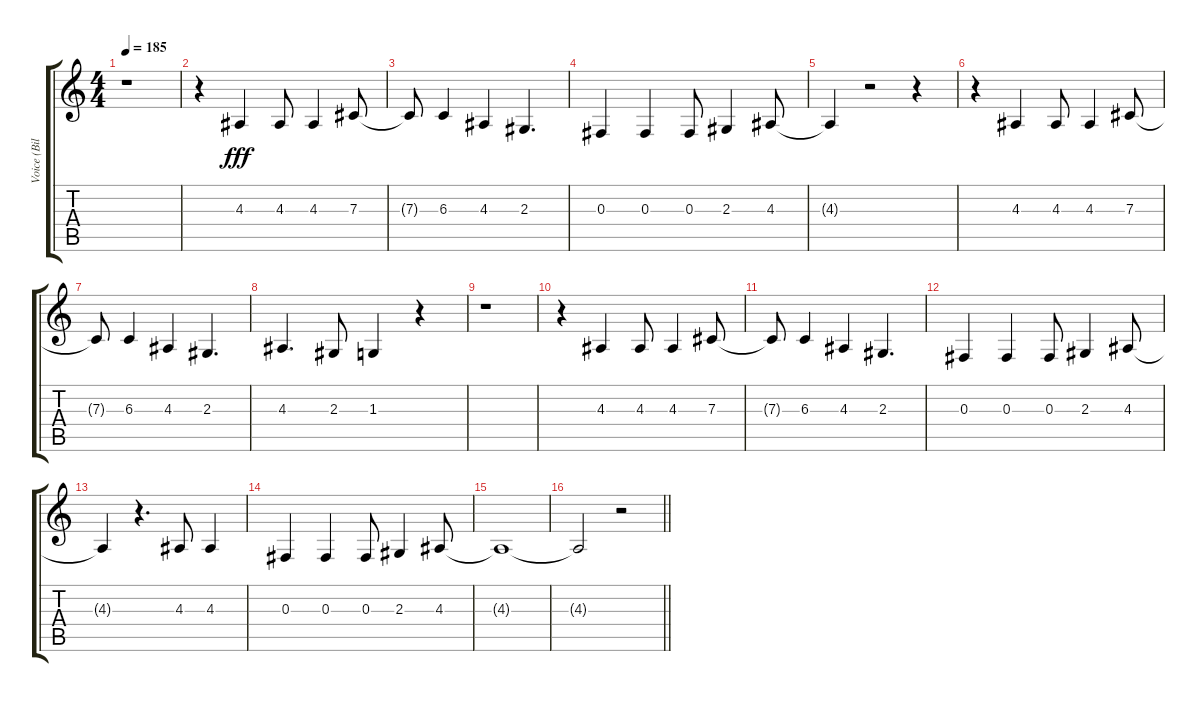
\track ("Voice (Billie Joe)" "Voice (Bil") {instrument lead6voice}
\staff {score tabs}
\tuning (Eb4 Bb3 Gb3 Db3 Ab2 Eb2) {hide}
\ts (4 4)
\tempo 185
\clef g2
\ks c
r.1{dy fff} |
r.4 4.3.4 4.3.8 4.3.4 7.3.8 |
7.3{t}.8 6.3.4 4.3.4 2.3.4{d} |
0.3.4 0.3.4 0.3.8 2.3.4 4.3.8 |
4.3{t}.4 r.2 r.4 |
r.4 4.3.4 4.3.8 4.3.4 7.3.8 |
7.3{t}.8 6.3.4 4.3.4 2.3.4{d} |
4.3.4{d} 2.3.8 1.3.4 r.4 |
r.1 |
r.4 4.3.4 4.3.8 4.3.4 7.3.8 |
7.3{t}.8 6.3.4 4.3.4 2.3.4{d} |
0.3.4 0.3.4 0.3.8 2.3.4 4.3.8 |
4.3{t}.4 r.4{d} 4.3.8 4.3.4 |
0.3.4 0.3.4 0.3.8 2.3.4 4.3.8 |
4.3{t}.1 |
\barLineRight lightlight
4.3{t}.2 r.2
